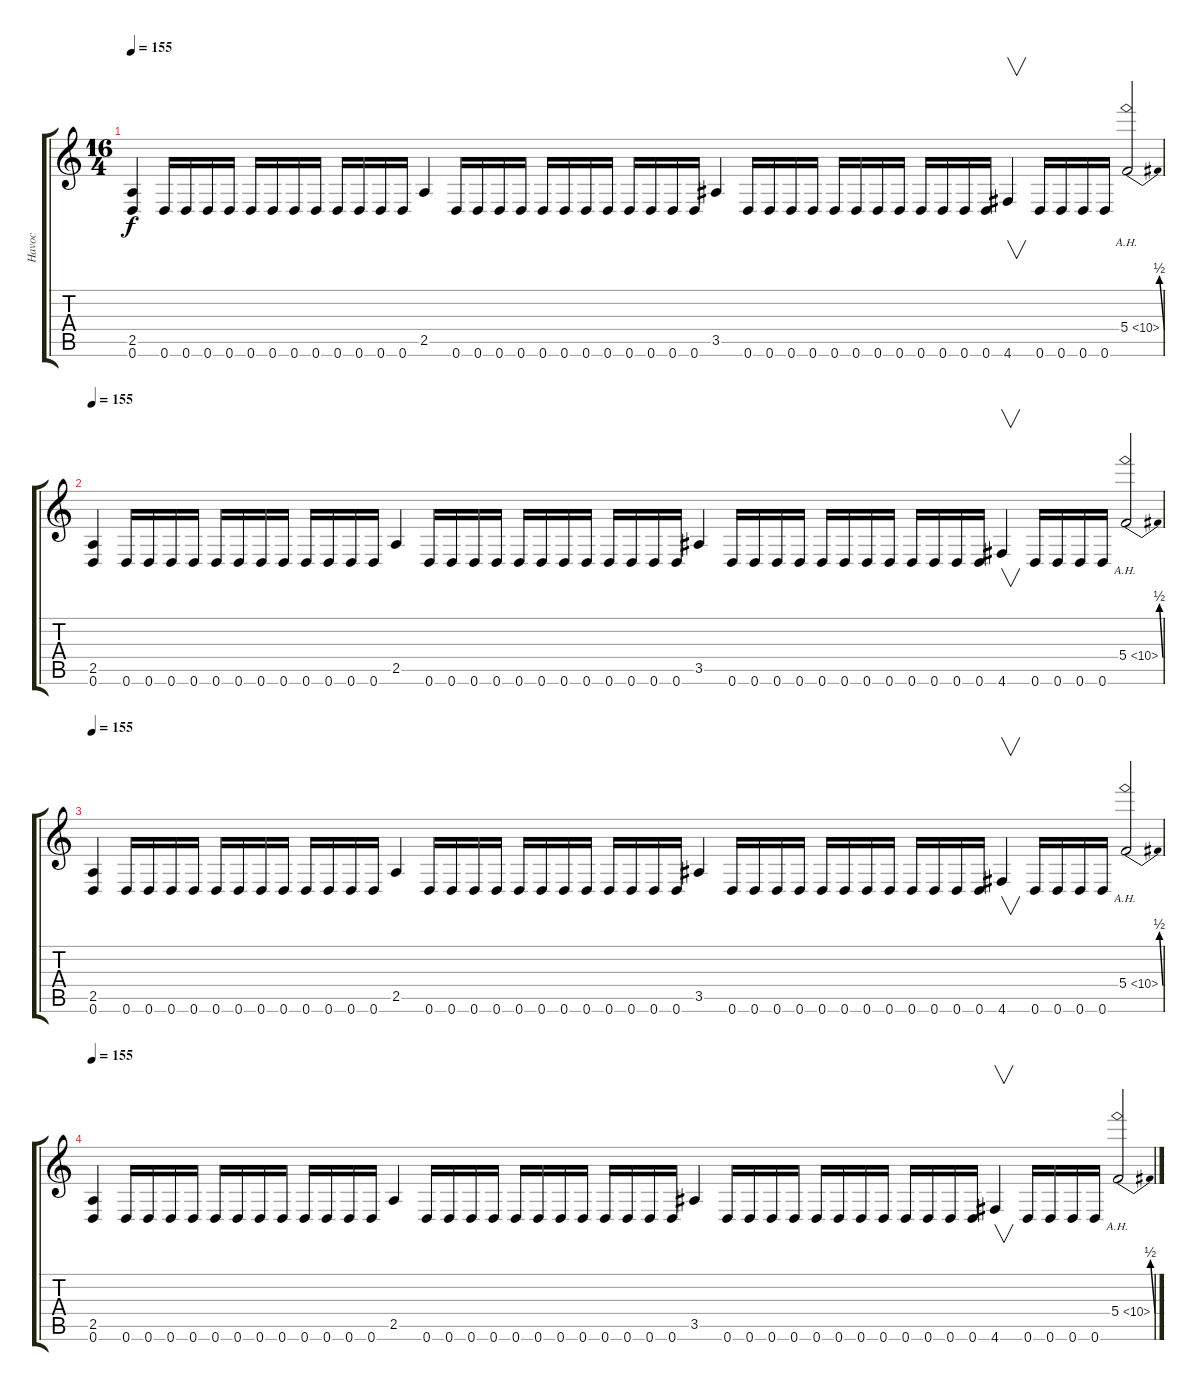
\track ("Havoc" "Havoc") {instrument distortionguitar}
\staff {score tabs}
\tuning (D4 A3 F3 C3 G2 D2) {hide}
\ts (16 4)
\tempo 155
\clef g2
\ks c
(2.5 0.6).4{dy f} 0.6.16 0.6.16 0.6.16 0.6.16 0.6.16 0.6.16 0.6.16 0.6.16 0.6.16 0.6.16 0.6.16 0.6.16 2.5.4 0.6.16 0.6.16 0.6.16 0.6.16 0.6.16 0.6.16 0.6.16 0.6.16 0.6.16 0.6.16 0.6.16 0.6.16 3.5.4 0.6.16 0.6.16 0.6.16 0.6.16 0.6.16 0.6.16 0.6.16 0.6.16 0.6.16 0.6.16 0.6.16 0.6.16 4.6.4{v} 0.6.16 0.6.16 0.6.16 0.6.16 5.4{be (bend 0 0 60 2) ah 5}.2 |
\tempo 155
(2.5 0.6).4 0.6.16 0.6.16 0.6.16 0.6.16 0.6.16 0.6.16 0.6.16 0.6.16 0.6.16 0.6.16 0.6.16 0.6.16 2.5.4 0.6.16 0.6.16 0.6.16 0.6.16 0.6.16 0.6.16 0.6.16 0.6.16 0.6.16 0.6.16 0.6.16 0.6.16 3.5.4 0.6.16 0.6.16 0.6.16 0.6.16 0.6.16 0.6.16 0.6.16 0.6.16 0.6.16 0.6.16 0.6.16 0.6.16 4.6.4{v} 0.6.16 0.6.16 0.6.16 0.6.16 5.4{be (bend 0 0 60 2) ah 5}.2 |
\tempo 155
(2.5 0.6).4 0.6.16 0.6.16 0.6.16 0.6.16 0.6.16 0.6.16 0.6.16 0.6.16 0.6.16 0.6.16 0.6.16 0.6.16 2.5.4 0.6.16 0.6.16 0.6.16 0.6.16 0.6.16 0.6.16 0.6.16 0.6.16 0.6.16 0.6.16 0.6.16 0.6.16 3.5.4 0.6.16 0.6.16 0.6.16 0.6.16 0.6.16 0.6.16 0.6.16 0.6.16 0.6.16 0.6.16 0.6.16 0.6.16 4.6.4{v} 0.6.16 0.6.16 0.6.16 0.6.16 5.4{be (bend 0 0 60 2) ah 5}.2 |
\tempo 155
(2.5 0.6).4 0.6.16 0.6.16 0.6.16 0.6.16 0.6.16 0.6.16 0.6.16 0.6.16 0.6.16 0.6.16 0.6.16 0.6.16 2.5.4 0.6.16 0.6.16 0.6.16 0.6.16 0.6.16 0.6.16 0.6.16 0.6.16 0.6.16 0.6.16 0.6.16 0.6.16 3.5.4 0.6.16 0.6.16 0.6.16 0.6.16 0.6.16 0.6.16 0.6.16 0.6.16 0.6.16 0.6.16 0.6.16 0.6.16 4.6.4{v} 0.6.16 0.6.16 0.6.16 0.6.16 5.4{be (bend 0 0 60 2) ah 5}.2
